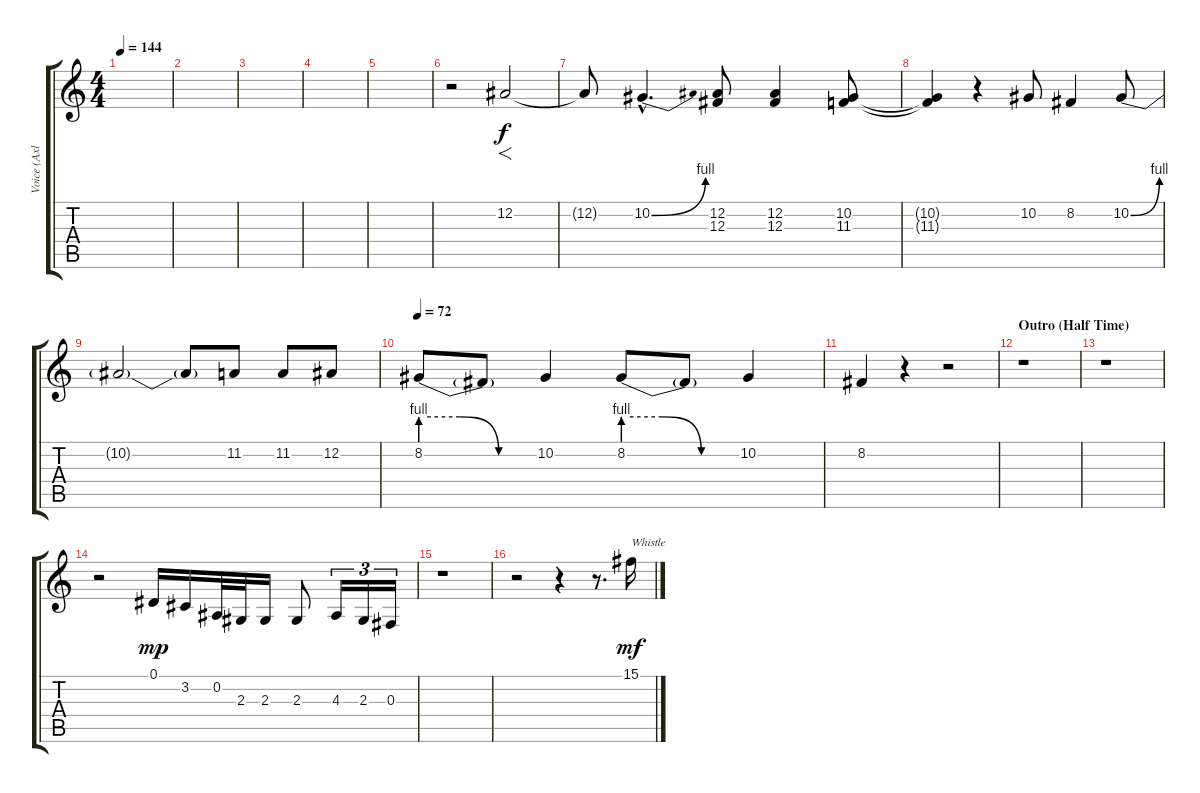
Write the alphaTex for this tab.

\track ("Voice (Axl)" "Voice (Axl") {instrument lead2sawtooth}
\staff {score tabs}
\tuning (Eb4 Bb3 Gb3 Db3 Ab2 Eb2) {hide}
\ts (4 4)
\tempo 144
\clef g2
\ks c
|
|
|
|
|
r.2 12.2.2{f} |
12.2{t}.8 10.2{be (bend 0 0 60 4) hac}.4{d} (12.2 12.3).8 (12.2 12.3).4 (10.2 11.3).8 |
(10.2{t} 11.3{t}).4 r.4 10.2.8 8.2.4 10.2{be (bend 0 0 60 4)}.8 |
10.2{t}.2 10.2{t}.8 11.2.8 11.2.8 12.2.8 |
\tempo 72
8.2{be (custom 0 4 20 4 40 0 60 0)}.8 8.2{t}.8 10.2.4 8.2{be (custom 0 4 20 4 40 0 60 0)}.8 8.2{t}.8 10.2.4 |
8.2.4 r.4 r.2 |
\section ("" "Outro (Half Time)")
r.1 |
r.1 |
r.2 0.1.16{dy mp} 3.2.16 0.2.32 2.3.32 2.3.16 2.3.8 4.3.16{tu (3 2)} 2.3.16{tu (3 2)} 0.3.16{tu (3 2)} |
r.1 |
r.2 r.4 r.8{d} 15.1.16{txt "Whistle" dy mf instrument whistle}
